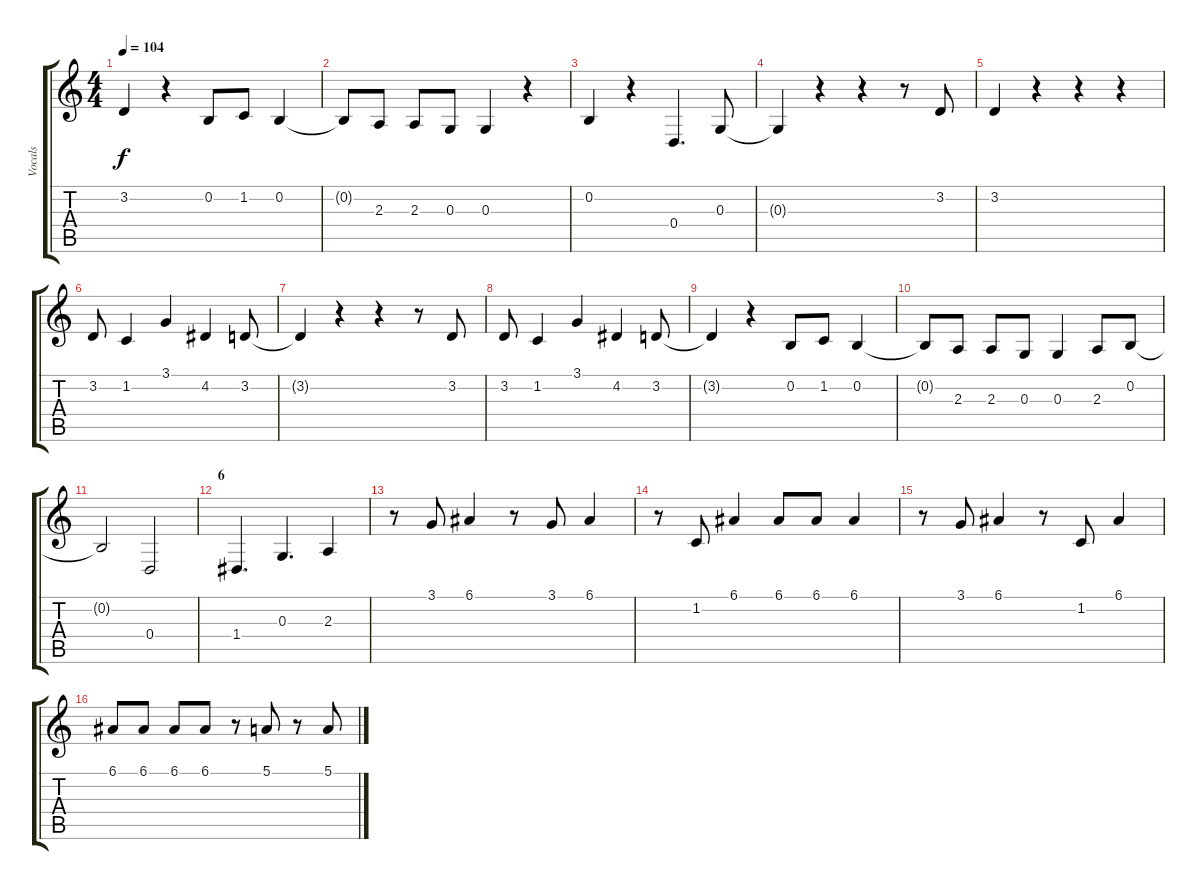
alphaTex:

\track ("Vocals" "Vocals") {instrument synthvoice}
\staff {score tabs}
\tuning (E4 B3 G3 D3 A2 E2) {hide}
\ts (4 4)
\tempo 104
\clef g2
\ks c
3.2{t}.4{dy f} r.4 0.2.8 1.2.8 0.2.4 |
0.2{t}.8 2.3.8 2.3.8 0.3.8 0.3.4 r.4 |
0.2.4 r.4 0.4.4{d} 0.3.8 |
0.3{t}.4 r.4 r.4 r.8 3.2.8 |
3.2.4 r.4 r.4 r.4 |
3.2.8 1.2.4 3.1.4 4.2.4 3.2.8 |
3.2{t}.4 r.4 r.4 r.8 3.2.8 |
3.2.8 1.2.4 3.1.4 4.2.4 3.2.8 |
3.2{t}.4 r.4 0.2.8 1.2.8 0.2.4 |
0.2{t}.8 2.3.8 2.3.8 0.3.8 0.3.4 2.3.8 0.2.8 |
0.2{t}.2 0.4.2 |
\section ("" "6")
1.4.4{d} 0.3.4{d} 2.3.4 |
r.8 3.1.8 6.1.4 r.8 3.1.8 6.1.4 |
r.8 1.2.8 6.1.4 6.1.8 6.1.8 6.1.4 |
r.8 3.1.8 6.1.4 r.8 1.2.8 6.1.4 |
6.1.8 6.1.8 6.1.8 6.1.8 r.8 5.1.8 r.8 5.1.8
